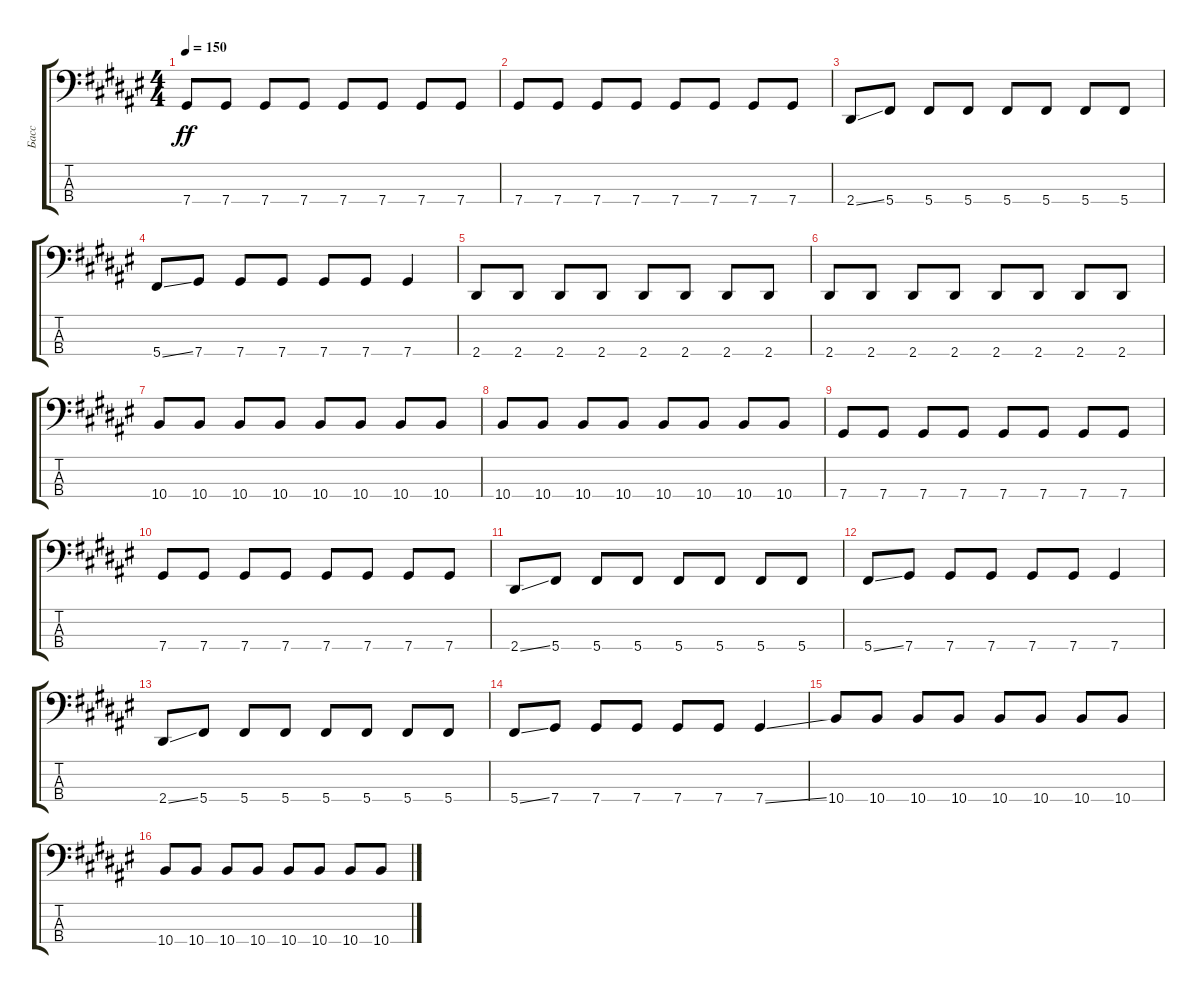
\track ("Басс" "Басс") {instrument electricbassfinger}
\staff {score tabs}
\tuning (Gb2 Db2 Ab1 Db1) {hide}
\ts (4 4)
\tempo 150
\clef f4
\ks d#minor
7.4.8{dy ff} 7.4.8 7.4.8 7.4.8 7.4.8 7.4.8 7.4.8 7.4.8 |
7.4.8 7.4.8 7.4.8 7.4.8 7.4.8 7.4.8 7.4.8 7.4.8 |
2.4{ss}.8 5.4.8 5.4.8 5.4.8 5.4.8 5.4.8 5.4.8 5.4.8 |
5.4{ss}.8 7.4.8 7.4.8 7.4.8 7.4.8 7.4.8 7.4.4 |
2.4.8 2.4.8 2.4.8 2.4.8 2.4.8 2.4.8 2.4.8 2.4.8 |
2.4.8 2.4.8 2.4.8 2.4.8 2.4.8 2.4.8 2.4.8 2.4.8 |
10.4.8 10.4.8 10.4.8 10.4.8 10.4.8 10.4.8 10.4.8 10.4.8 |
10.4.8 10.4.8 10.4.8 10.4.8 10.4.8 10.4.8 10.4.8 10.4.8 |
7.4.8 7.4.8 7.4.8 7.4.8 7.4.8 7.4.8 7.4.8 7.4.8 |
7.4.8 7.4.8 7.4.8 7.4.8 7.4.8 7.4.8 7.4.8 7.4.8 |
2.4{ss}.8 5.4.8 5.4.8 5.4.8 5.4.8 5.4.8 5.4.8 5.4.8 |
5.4{ss}.8 7.4.8 7.4.8 7.4.8 7.4.8 7.4.8 7.4.4 |
2.4{ss}.8 5.4.8 5.4.8 5.4.8 5.4.8 5.4.8 5.4.8 5.4.8 |
5.4{ss}.8 7.4.8 7.4.8 7.4.8 7.4.8 7.4.8 7.4{ss}.4 |
10.4.8 10.4.8 10.4.8 10.4.8 10.4.8 10.4.8 10.4.8 10.4.8 |
10.4.8 10.4.8 10.4.8 10.4.8 10.4.8 10.4.8 10.4.8 10.4.8
